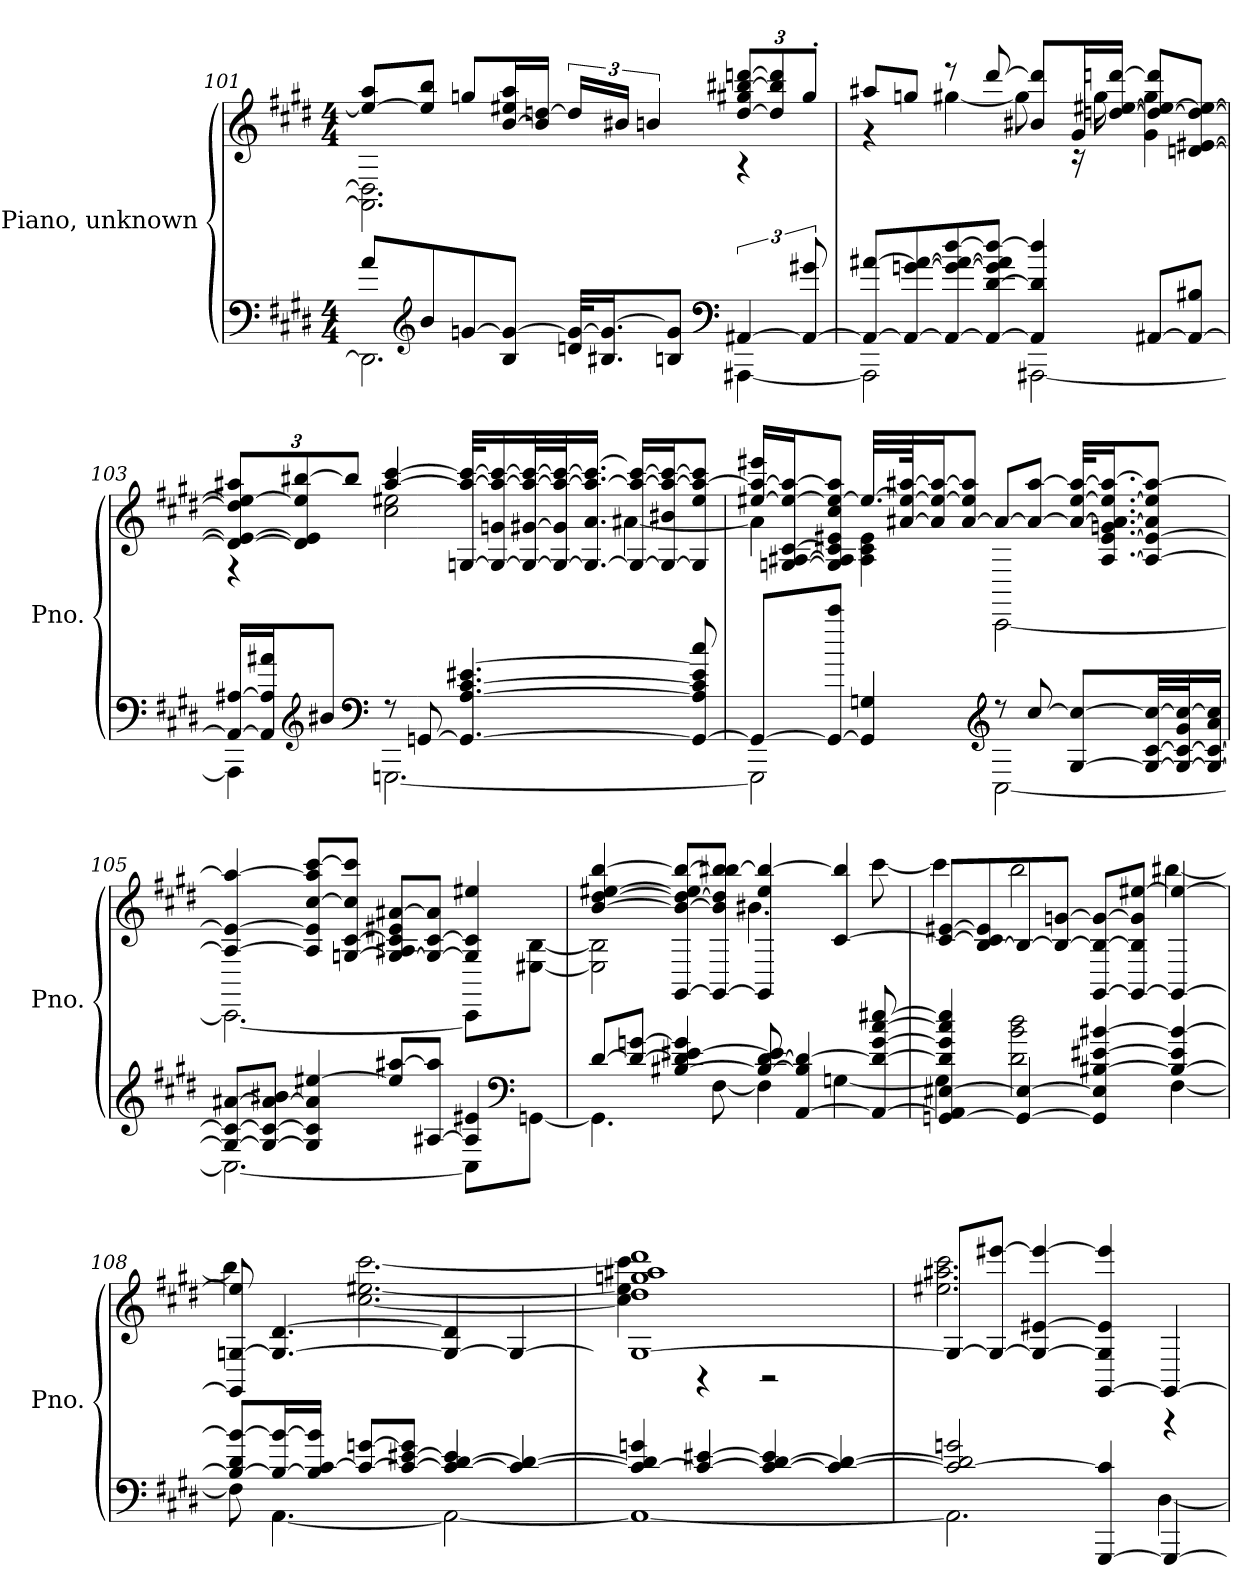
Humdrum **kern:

**kern	**kern
*part1	*part1
*staff2	*staff1
*I"Piano, unknown	*
*I'Pno.	*
!!LO:LB:g=z
*clefF4	*clefG2
*k[f#c#g#d#]	*k[f#c#g#d#]
*M4/4	*M4/4
=101	=101
*^	*^
8a/L	2.DD\]	8ee#/_ 8aa/L	2.AA\] 2.D\]
*clefG2	*	*	*
8b/	.	8ee#/] 8bb/J	.
[8gn/	.	8ggn/L	.
8B/ 8g/_J	.	[16b/ 16ee#X/ 16aa/L	.
.	.	16b/] [16ddn/JJ	.
32dn/ 32g/_KLL	.	24dd/LL]	.
16.B#X/ 16.g/_J	.	.	.
.	.	24b#X/JJ	.
.	.	6bn/	.
8Bn/ 8g/]J	.	.	.
*clefF4	*	*	*
*	*	*Xbrackettup	*
[6AA#X/	[4AAA#X\	[12dd/ 12gg#X/ [12bb#X/ [12dddn/L	4r
.	.	12dd/] 12bb#/] 12ddd/]	.
12AA#/_ 12g#X/	.	12gg#'/J	.
!!LO:LB:g=z	!!
=102	=102	=102	=102
8AA#/_ [8a#X/L	2AAA#\]	8aa#X/L	4r
8AA#/_ [8gn/ 8a#/_	.	8ggn/J	.
8AA#/_ 8g/_ 8a#/_ [8dd#/	.	8r	[4gg#X\
8AA#/_ [8d#/ 8g/] 8a#/] 8dd#/_J	.	[8ddd#/	.
4AA#/] 4d#/] 4dd#/]	[2AAA#X\	8b#X/ 8ddd#/]L	8gg#\]
.	.	16g#/L	16r
.	.	[16ddn/ [16ee#X/ [16dddn/JJ	16gg#\
[8AA#X/L	.	8dd/_ 8ee#/_ 8ddd/]L	4g#\ 4gg#\
8AA#/_ 8B#X/J	.	[8dn/ [8e#X/ 8dd/_ 8ee#/_J	.
!!LO:LB:g=z	!!
=103	=103	=103	=103
16AA#/_ [16A#X/LL	4AAA#\]	12d/_ 12e#/_ 12dd/] 12ee#/_ 12aa#X/L	4r
16AA#/] 16A#/] 16a#X/J	.	.	.
.	.	12d/] 12e#/] 12ee#/] [12bb#X/	.
*clefG2	*	*	*
8b#X/J	.	.	.
.	.	12bb#/J]	.
*clefF4	*	*	*
8r	[2.GGGn\	[4aa#/ [4ccc#/	2cc#\ 2ee#X\
[8GGn/	.	.	.
4.GG/_ [4.A#/ [4.c#/ [4.e#X/	.	[32Gn/ 32aa#/_ 32ccc#/_KLL	.
.	.	16G/_ 16gn/ 16aa#/_ 16ccc#/_	.
.	.	32G/_ [32g#X/ 32aa#/_ 32ccc#/_L	.
.	.	32G/_ 32g#/] 32aa#/_ 32ccc#/_J	.
.	.	16.G/_ 16.a/ 16.aa#/_ 16.ccc#/_JJ	.
.	.	16G/_ 16aa#/_ 16ccc#/_LL	[4a#X\
.	.	16G/_ 16b#X/ 16aa#/_ 16ccc#/_J	.
8GG/_ 8A#/] 8c#/] 8e#/] 8cc#/	.	8G/] 8ee#/ 8aa#/_ 8ccc#/]J	.
!!LO:LB:g=z	!!
=104	=104	=104	=104
8GG/L_	2GGG\]	[16ee#X/ 16aa#/_ 16eee#X/LL	4a#\]
.	.	[16Gn/ [16A#X/ [16c#/ 16ee#/_ 16aa#/_J	.
8GG/_ 8ccc#/J	.	8G/] 8A#/] 8c#/] 8e#X/ 8cc#/ 8ee#/_ 8aa#/]J	.
4GG/] 4Gn/	.	32.ee#/LLL_	4A#\ 4c#\ 4e#\
.	.	[64a#X/ 64ee#/_ [64aa#X/JK	.
.	.	16a#/] 16ee#/_ 16aa#/_J	.
.	.	[8a#/ 8ee#/] 8aa#/]J	.
*clefG2	*	*	*
8r	[2C#\	8a#/L_	[2CC#\
[8cc#/	.	8a#/_ [8aa#/J	.
[8G/ 8cc#/_L	.	32a#/_ [32ee#/ 32aa#/_KLL	.
.	.	[16.A#/ [16.e#/ 16.gn/ 16.a#/_ 16.ee#/_ 16.aa#/_J	.
32G/_ [32c#/ 32cc#/_LL	.	8A#/_ 8e#/_ 8a#/] 8ee#/] 8aa#/_J	.
32G/_ 32c#/_ 32g#/ 32cc#/_J	.	.	.
16G/_ 16c#/_ 16a/ 16cc#/]JJ	.	.	.
!!LO:PB:g=z	!!
=105	=105	=105	=105
8G/_ 8c#/_ [8a#X/L	2.C#\_	4A#/_ 4e#/_ 4aa#/_	2.CC#\_
8G/_ 8c#/_ 8a#/_ 8b#X/J	.	.	.
4G/] 4c#/] 4a#/] [4ee#X/	.	8A#/] 8e#/] [8cc#/ 8aa#/] [8ccc#/L	.
.	.	[8Gn/ [8c#/ 8cc#/] 8ccc#/]J	.
8ee#/] [8aa#X/L	.	8G/_ 8A#X/ 8c#/] 8e#X/ [8a#X/L	.
[8A#X/ 8aa#/]J	.	8G/_ [8c#/ 8a#/]J	.
4A#/] 4e#X/	8C#\L]	4G/] 4c#/] 4ee#X/	8CC#\L]
*clefF4	*	*	*
.	[8GGn\J	.	[8E#X\ [8B\J
=106	=106	=106	=106
[8d#/L	4.GG\]	[4b/ [4dd#/ [4ee#X/ [4bb/	2E#\] 2B\]
8d#/_ [8gn/J	.	.	.
[4B#X/ 4d#/] [4e#X/ 4g/]	.	[8GG#/ 8b/_ 8dd#/_ 8ee#/] 8bb/_L	.
.	[8F#\	8GG#/_ 8b/] 8dd#/] 8bb/] [8bb#X/J	.
8B#/_ [8d#/ 8e#/]	4F#\]	4GG#/] 4ee#/ 4bb#/_	4.b#X\
[4AA/ 4B#/] 4d#/_	.	.	.
.	[4Gn\	[4c#/ 4bb#/]	.
8AA/_ 8d#/_ [8g/ [8cc#/ [8ee#X/	.	.	[8ccc#\
!!LO:LB:g=z	!!
=107	=107	=107	=107
[4GGn/ 4AA/] [4E#X/ 4d#/] 4g/] 4cc#/] 4ee#/]	4G\]	8c#/_ [8e#X/L	4ccc#\]
.	.	[8B/ 8c#/] 8e#/]	.
4GG/_ 4E#/_	2d#\ 2b\ 2dd#\	8B/_	2bb\
.	.	8B/_ [8gn/J	.
4GG/] 4E#/] [4B#X/ [4e#X/ [4b#X/	.	[8GG#/ 8B/_ 8g/_L	.
.	.	8GG#/_ 8B/] 8g/] [8ee#X/J	.
4B#/_ 4e#/] 4b#/_	[4F#\	4GG#/_ 4ee#/_	[4bb#X\
=108	=108	=108	=108
8B#/_ 8d#/ 8b#/_L	8F#\]	8GG#/] [8Gn/ 8ee#/]	4bb#\]
16B#/_ 16b#/_L	[4.AA\	4.G/_ [4.d#/	.
16B#/] [16c#/ 16b#/]JJ	.	.	.
8c#/_ [8gn/L	.	.	[2.cc#\ [2.ee#X\ [2.ccc#\
8c#/_ [8e#X/ 8g/]J	.	.	.
4c#/_ [4d#/ 4e#/]	2AA\_	4G/_ 4d#/]	.
4c#/_ 4d#/_	.	4G/_	.
=109	=109	=109	=109
4c#/_ 4d#/] 4gn/	1AA_	1G_ 1dd# 1ggn 1aa#X 1ddd#	4cc#\] 4ee#\] 4ccc#\]
4c#/_ [4e#X/	.	.	4r
4c#/_ [4d#/ 4e#/]	.	.	2r
4c#/_ 4d#/_	.	.	.
!!LO:LB:g=z	!!
=110	=110	=110	=110
2c#/_ 2d#/] 2gn/	2.AA\]	8G/L_	2.ee#X\ 2.aa#X\ 2.ccc#\
.	.	8G/_ [8eee#X/J	.
.	.	4G/_ [4e#X/ 4eee#/_	.
[4GGG#/ 4c#/]	.	[4GG#/ 4G/] 4e#/] 4eee#/]	.
4GGG#/_	[4D#\	4GG#/_	4r
*v	*v	*	*
*	*v	*v
=	=
*-	*-
